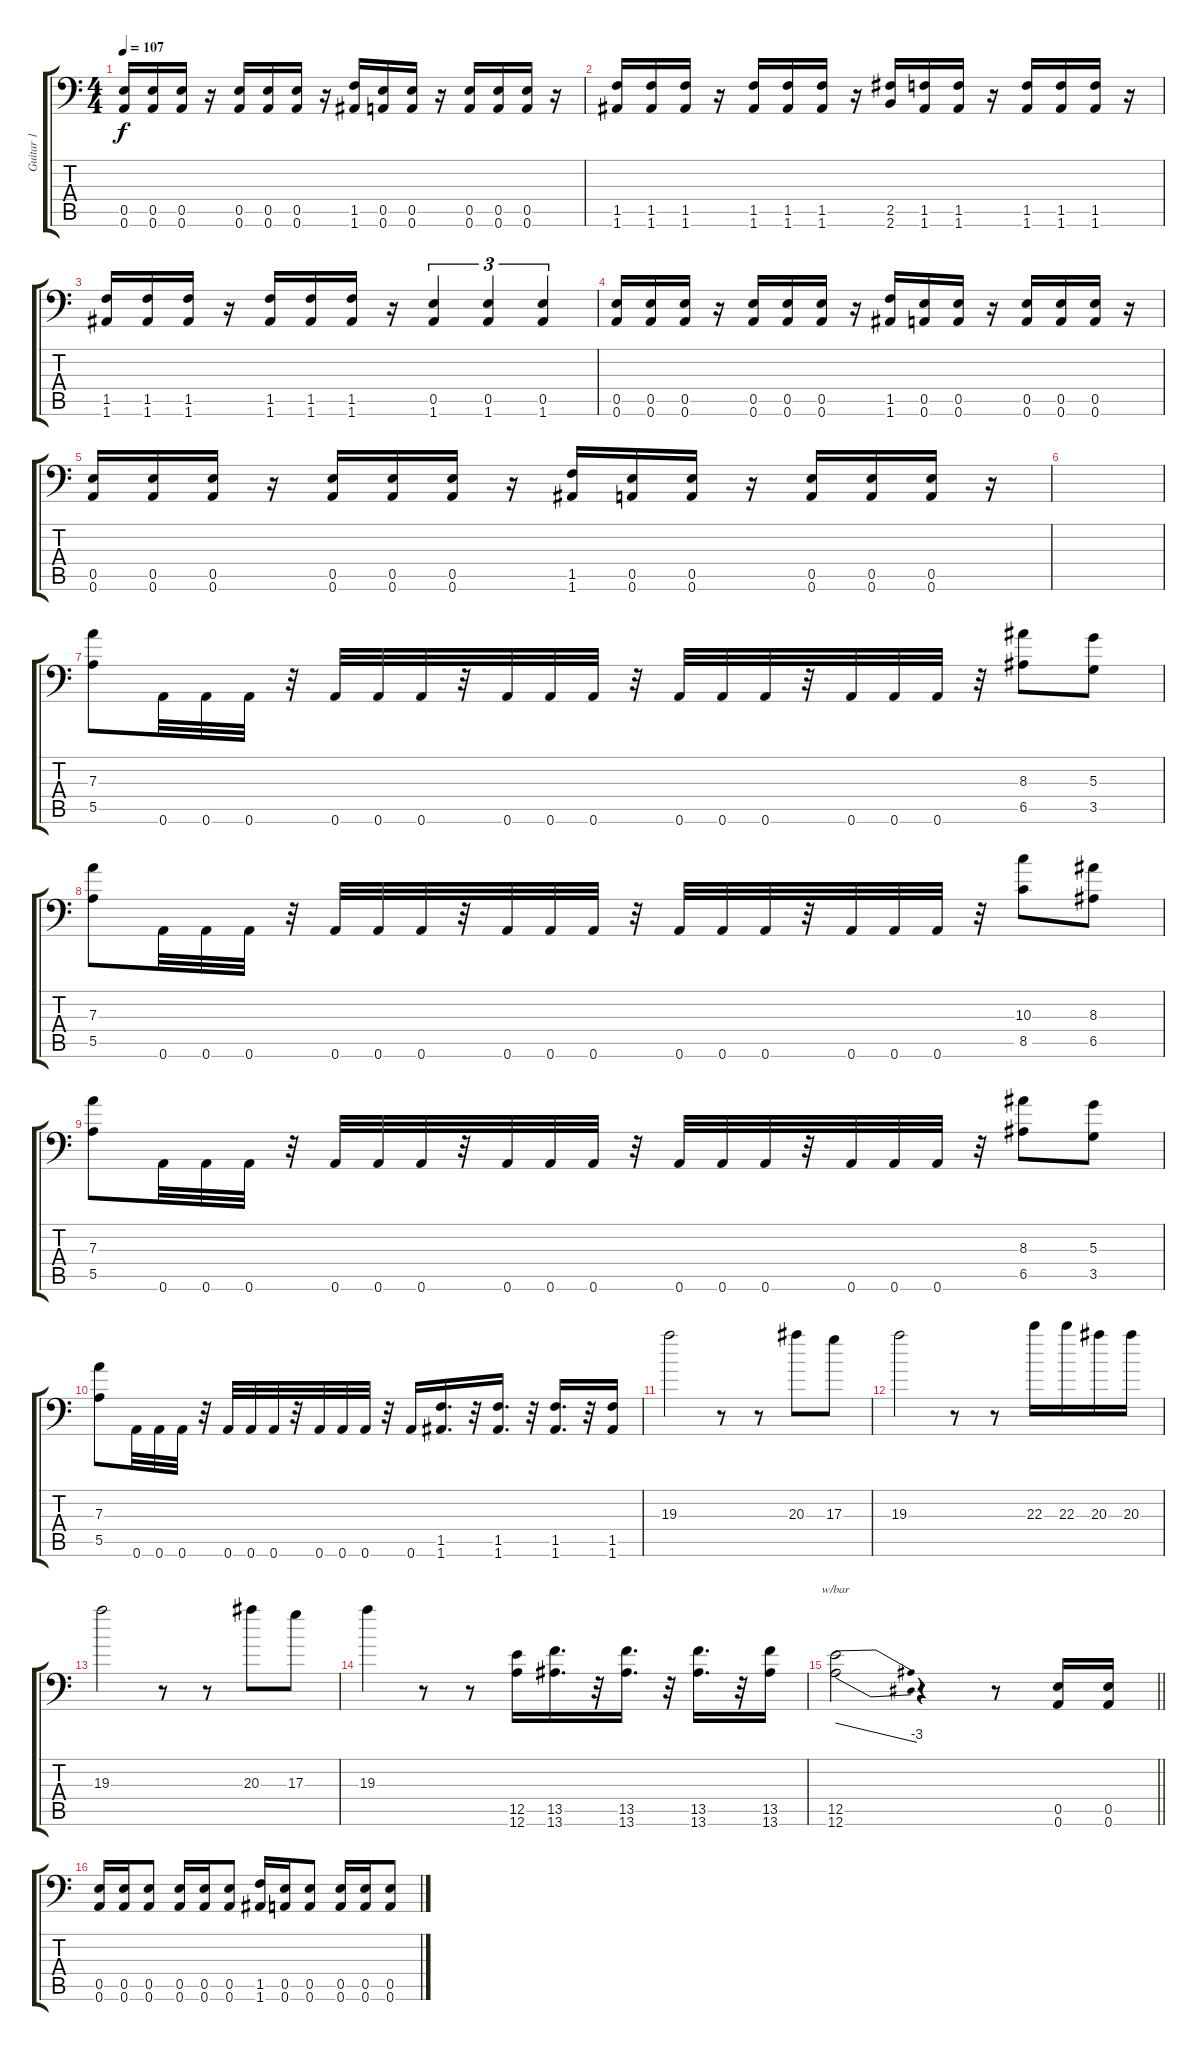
\track ("Guitar 1" "Guitar 1") {instrument distortionguitar}
\staff {score tabs}
\tuning (B3 Gb3 D3 A2 E2 A1) {hide}
\ts (4 4)
\tempo 107
\clef f4
\ks c
(0.5 0.6).16{dy f} (0.5 0.6).16 (0.5 0.6).16 r.16 (0.5 0.6).16 (0.5 0.6).16 (0.5 0.6).16 r.16 (1.5 1.6).16 (0.5 0.6).16 (0.5 0.6).16 r.16 (0.5 0.6).16 (0.5 0.6).16 (0.5 0.6).16 r.16 |
(1.5 1.6).16 (1.5 1.6).16 (1.5 1.6).16 r.16 (1.5 1.6).16 (1.5 1.6).16 (1.5 1.6).16 r.16 (2.5 2.6).16 (1.5 1.6).16 (1.5 1.6).16 r.16 (1.5 1.6).16 (1.5 1.6).16 (1.5 1.6).16 r.16 |
(1.5 1.6).16 (1.5 1.6).16 (1.5 1.6).16 r.16 (1.5 1.6).16 (1.5 1.6).16 (1.5 1.6).16 r.16 (0.5 1.6).4{tu (3 2)} (0.5 1.6).4{tu (3 2)} (0.5 1.6).4{tu (3 2)} |
(0.5 0.6).16 (0.5 0.6).16 (0.5 0.6).16 r.16 (0.5 0.6).16 (0.5 0.6).16 (0.5 0.6).16 r.16 (1.5 1.6).16 (0.5 0.6).16 (0.5 0.6).16 r.16 (0.5 0.6).16 (0.5 0.6).16 (0.5 0.6).16 r.16 |
(0.5 0.6).16 (0.5 0.6).16 (0.5 0.6).16 r.16 (0.5 0.6).16 (0.5 0.6).16 (0.5 0.6).16 r.16 (1.5 1.6).16 (0.5 0.6).16 (0.5 0.6).16 r.16 (0.5 0.6).16 (0.5 0.6).16 (0.5 0.6).16 r.16 |
|
(7.3 5.5).8 0.6.32 0.6.32 0.6.32 r.32 0.6.32 0.6.32 0.6.32 r.32 0.6.32 0.6.32 0.6.32 r.32 0.6.32 0.6.32 0.6.32 r.32 0.6.32 0.6.32 0.6.32 r.32 (8.3 6.5).8 (5.3 3.5).8 |
(7.3 5.5).8 0.6.32 0.6.32 0.6.32 r.32 0.6.32 0.6.32 0.6.32 r.32 0.6.32 0.6.32 0.6.32 r.32 0.6.32 0.6.32 0.6.32 r.32 0.6.32 0.6.32 0.6.32 r.32 (10.3 8.5).8 (8.3 6.5).8 |
(7.3 5.5).8 0.6.32 0.6.32 0.6.32 r.32 0.6.32 0.6.32 0.6.32 r.32 0.6.32 0.6.32 0.6.32 r.32 0.6.32 0.6.32 0.6.32 r.32 0.6.32 0.6.32 0.6.32 r.32 (8.3 6.5).8 (5.3 3.5).8 |
(7.3 5.5).8 0.6.32 0.6.32 0.6.32 r.32 0.6.32 0.6.32 0.6.32 r.32 0.6.32 0.6.32 0.6.32 r.32 0.6.16 (1.5 1.6).16{d} r.32 (1.5 1.6).16{d} r.32 (1.5 1.6).16{d} r.32 (1.5 1.6).16 |
19.3.2 r.8 r.8 20.3.8 17.3.8 |
19.3.2 r.8 r.8 22.3.16 22.3.16 20.3.16 20.3.16 |
19.3.2 r.8 r.8 20.3.8 17.3.8 |
19.3.4 r.8 r.8 (12.5 12.6).16 (13.5 13.6).16{d} r.32 (13.5 13.6).16{d} r.32 (13.5 13.6).16{d} r.32 (13.5 13.6).16 |
\barLineRight lightlight
(12.5 12.6).2{tbe (dive default 0 0 60 -12)} r.4 r.8 (0.5 0.6).16 (0.5 0.6).16 |
(0.5 0.6).16 (0.5 0.6).16 (0.5 0.6).8 (0.5 0.6).16 (0.5 0.6).16 (0.5 0.6).8 (1.5 1.6).16 (0.5 0.6).16 (0.5 0.6).8 (0.5 0.6).16 (0.5 0.6).16 (0.5 0.6).8
